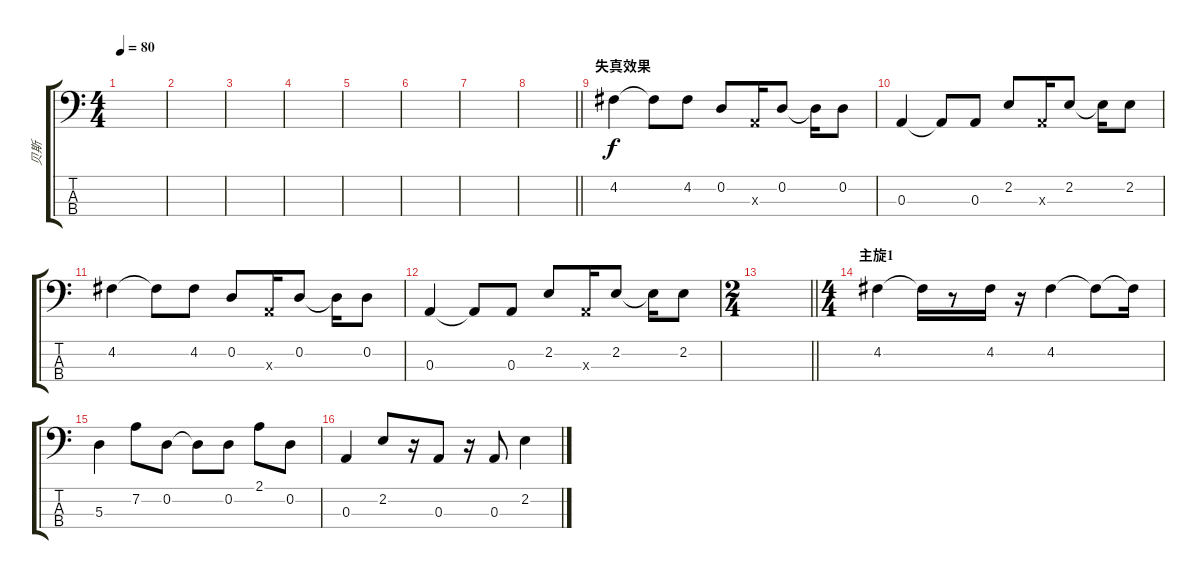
\track ("贝斯" "贝斯") {instrument electricbassfinger}
\staff {score tabs}
\tuning (G2 D2 A1 E1) {hide}
\ts (4 4)
\tempo 80
\clef f4
\ks c
|
|
|
|
|
|
|
\barLineRight lightlight
|
\section ("" "失真效果")
4.2.4 4.2{t}.8 4.2.8 0.2.8 0.3{x}.16 0.2.8 0.2{t}.16 0.2.8 |
0.3.4 0.3{t}.8 0.3.8 2.2.8 0.3{x}.16 2.2.8 2.2{t}.16 2.2.8 |
4.2.4 4.2{t}.8 4.2.8 0.2.8 0.3{x}.16 0.2.8 0.2{t}.16 0.2.8 |
0.3.4 0.3{t}.8 0.3.8 2.2.8 0.3{x}.16 2.2.8 2.2{t}.16 2.2.8 |
\ts (2 4)
\barLineRight lightlight
|
\ts (4 4)
\section ("" "主旋1")
4.2.4 4.2{t}.16 r.8 4.2.16 r.16 4.2.4 4.2{t}.8 4.2{t}.16 |
5.3.4 7.2.8 0.2.8 0.2{t}.8 0.2.8 2.1.8 0.2.8 |
0.3.4 2.2.8 r.16 0.3.8 r.16 0.3.8 2.2.4
